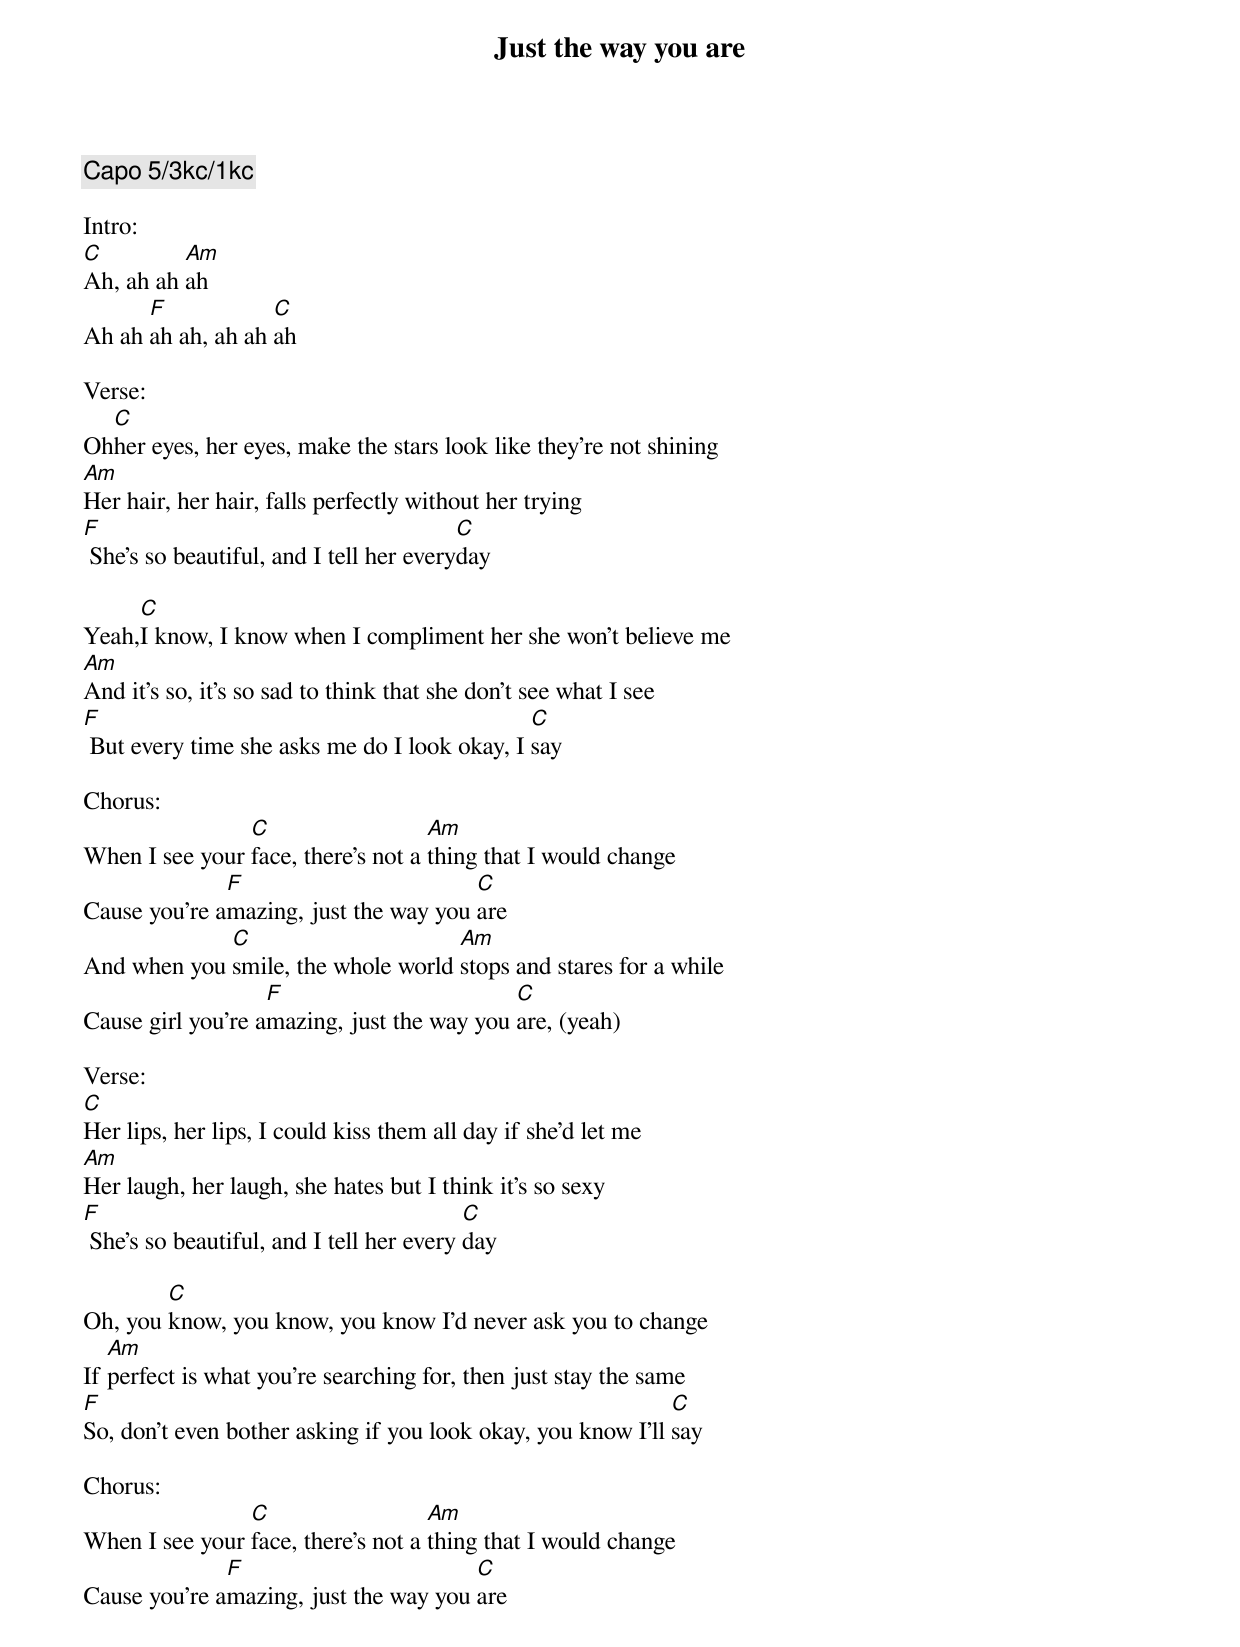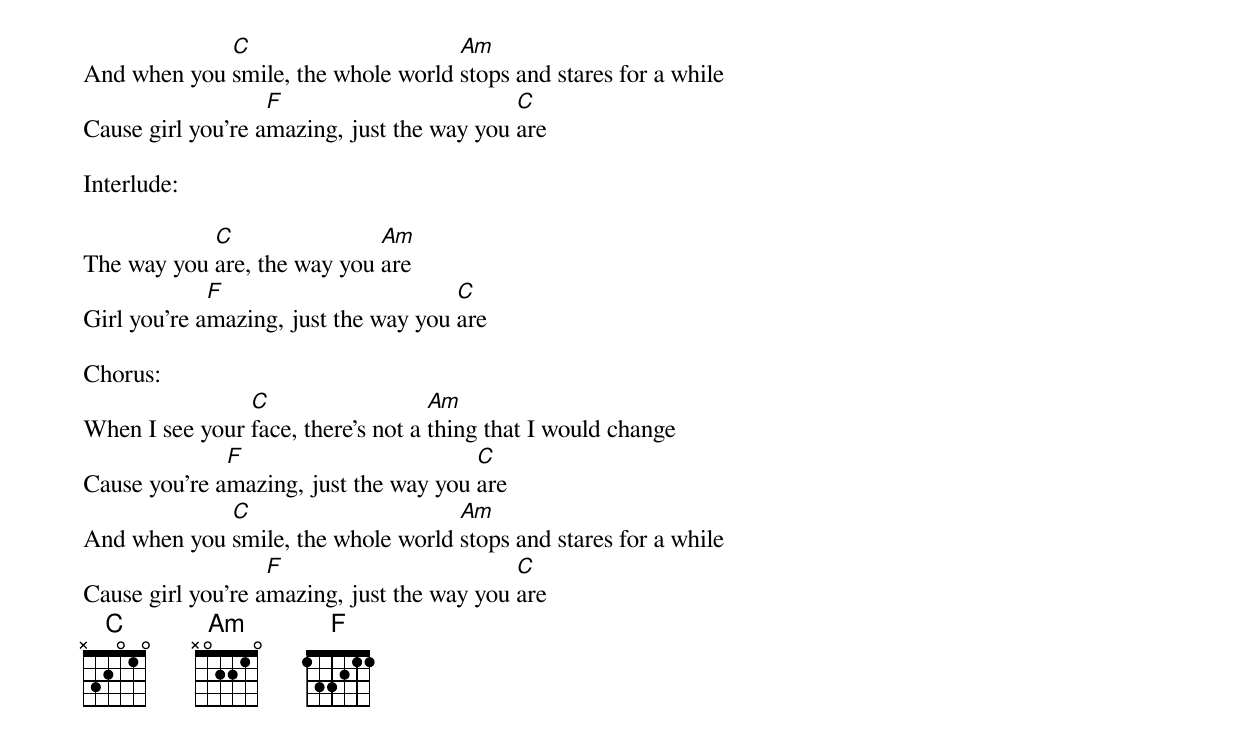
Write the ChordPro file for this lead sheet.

{title:Just the way you are}
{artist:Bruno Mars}
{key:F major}
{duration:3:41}
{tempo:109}
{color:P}

{comment: Capo 5/3kc/1kc}

Intro:
[C]Ah, ah ah [Am]ah
Ah ah [F]ah ah, ah ah [C]ah

Verse:
Oh[C]her eyes, her eyes, make the stars look like they're not shining
[Am]Her hair, her hair, falls perfectly without her trying
[F] She's so beautiful, and I tell her every[C]day

Yeah,[C]I know, I know when I compliment her she won't believe me
[Am]And it's so, it's so sad to think that she don't see what I see
[F] But every time she asks me do I look okay, I [C]say

Chorus:
When I see your [C]face, there's not a [Am]thing that I would change
Cause you're a[F]mazing, just the way you [C]are
And when you [C]smile, the whole world [Am]stops and stares for a while
Cause girl you're a[F]mazing, just the way you [C]are, (yeah)

Verse:
[C]Her lips, her lips, I could kiss them all day if she'd let me
[Am]Her laugh, her laugh, she hates but I think it's so sexy
[F] She's so beautiful, and I tell her every [C]day

Oh, you [C]know, you know, you know I'd never ask you to change
If [Am]perfect is what you're searching for, then just stay the same
[F]So, don't even bother asking if you look okay, you know I'll [C]say

Chorus:
When I see your [C]face, there's not a [Am]thing that I would change
Cause you're a[F]mazing, just the way you [C]are
And when you [C]smile, the whole world [Am]stops and stares for a while
Cause girl you're a[F]mazing, just the way you [C]are

Interlude:

The way you [C]are, the way you [Am]are
Girl you're a[F]mazing, just the way you [C]are

Chorus:
When I see your [C]face, there's not a [Am]thing that I would change
Cause you're a[F]mazing, just the way you [C]are
And when you [C]smile, the whole world [Am]stops and stares for a while
Cause girl you're a[F]mazing, just the way you [C]are
